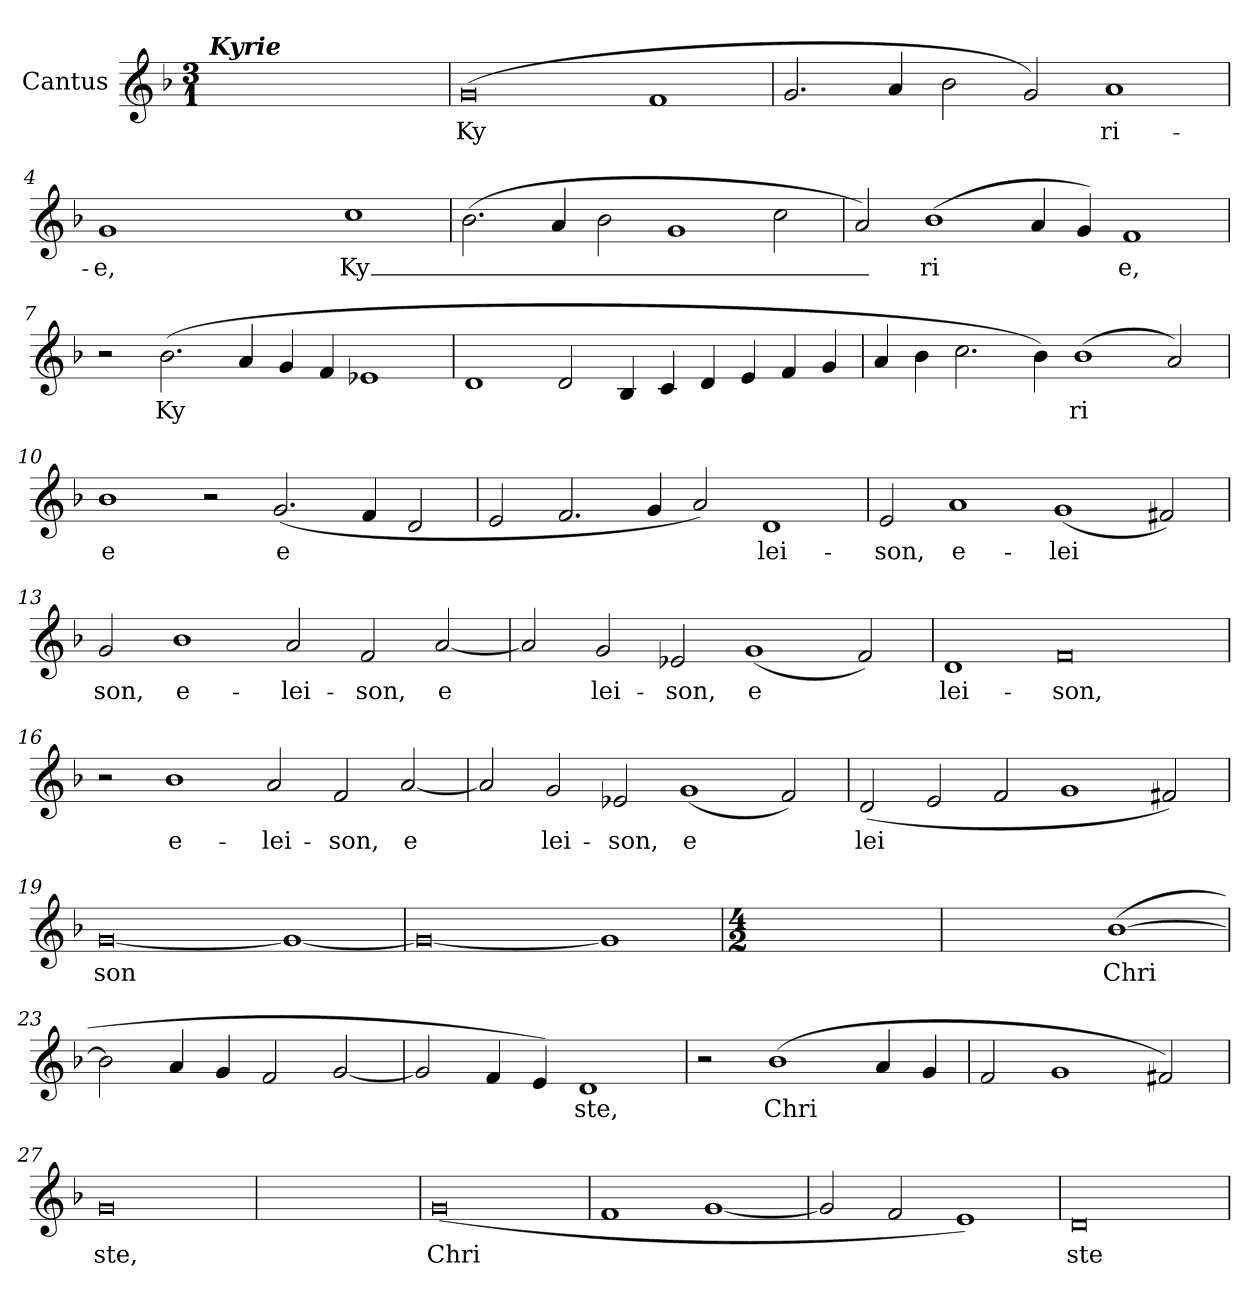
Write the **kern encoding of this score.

**kern	**text
*part1	*part1
*staff1	*staff1
*I"Cantus	*
*I'C	*
*clefG2	*
*k[b-]	*
*M3/1	*
=1	=1
!LO:TX:a:Bi:t=Kyrie	!
0.ryy	.
=2	=2
!	!LO:LY:b
(0g	Ky
1f	.
=3	=3
2.g/	.
4a/	.
2b-\	.
2g/)	.
!	!LO:LY:b
1a	ri-
=4	=4
!	!LO:LY:b
1g	e,
2ryy	.
2ryy	.
!	!LO:LY:b
1cc	Ky_-
!!LO:LB:g=z
=5	=5
(2.b-\	.
4a/	.
2b-\	.
1g	.
2cc\	.
=6	=6
2a/)	.
!	!LO:LY:b
(1b-	ri
4a/	.
4g/)	.
!	!LO:LY:b
1f	e,
=7	=7
2r	.
!	!LO:LY:b
(2.b-\	Ky
4a/	.
4g/	.
4f/	.
1e-X	.
!!LO:LB:g=z
=8	=8
1d	.
2d/	.
4B-/	.
4c/	.
4d/	.
4e/	.
4f/	.
4g/	.
=9	=9
4a/	.
4b-\	.
2.cc\	.
4b-\)	.
!	!LO:LY:b
(1b-	ri
2a/)	.
!!LO:LB:g=z
=10	=10
!	!LO:LY:b
1b-	e
2r	.
!	!LO:LY:b
(2.g/	e
4f/	.
2d/	.
=11	=11
2e/	.
2.f/	.
4g/	.
2a/)	.
!	!LO:LY:b
1d	lei-
=12	=12
!	!LO:LY:b
2e/	son,
!	!LO:LY:b
1a	e-
!	!LO:LY:b
(1g	lei
2f#X/)	.
!!LO:LB:g=z
=13	=13
!	!LO:LY:b
2g/	son,
!	!LO:LY:b
1b-	e-
!	!LO:LY:b
2a/	lei-
!	!LO:LY:b
2f/	son,
!	!LO:LY:b
[2a/	e
=14	=14
2a/]	.
!	!LO:LY:b
2g/	lei-
!	!LO:LY:b
2e-X/	son,
!	!LO:LY:b
(1g	e
2f/)	.
!!LO:LB:g=z
=15	=15
!	!LO:LY:b
1d	lei-
!	!LO:LY:b
0f	son,
=16	=16
2r	.
!	!LO:LY:b
1b-	e-
!	!LO:LY:b
2a/	lei-
!	!LO:LY:b
2f/	son,
!	!LO:LY:b
[2a/	e
=17	=17
2a/]	.
!	!LO:LY:b
2g/	lei-
!	!LO:LY:b
2e-X/	son,
!	!LO:LY:b
(1g	e
2f/)	.
=18	=18
!	!LO:LY:b
(2d/	lei
2e/	.
2f/	.
1g	.
2f#X/)	.
!!LO:LB:g=z
=19	=19
!	!LO:LY:b
[0g	son
1g_	.
=20	=20
0g_	.
1g]	.
!!LO:LB:g=z
=21	=21
*M4/2	*
0ryy	.
=22	=22
2ryy	.
2ryy	.
!	!LO:LY:b
([1b-	Chri
=23	=23
2b-\]	.
4a/	.
4g/	.
2f/	.
[2g/	.
=24	=24
2g/]	.
4f/	.
4e/)	.
!	!LO:LY:b
1d	ste,
=25	=25
2r	.
!	!LO:LY:b
(1b-	Chri
4a/	.
4g/	.
!!LO:LB:g=z
=26	=26
2f/	.
1g	.
2f#X/)	.
!!LO:LB:g=z
=27	=27
!	!LO:LY:b
0g	ste,
=28	=28
0ryy	.
=29	=29
!	!LO:LY:b
(0g	Chri
=30	=30
1f	.
[1g	.
=31	=31
2g/]	.
2f/	.
1e)	.
=32	=32
!	!LO:LY:b
0d	ste
=	=
*-	*-
